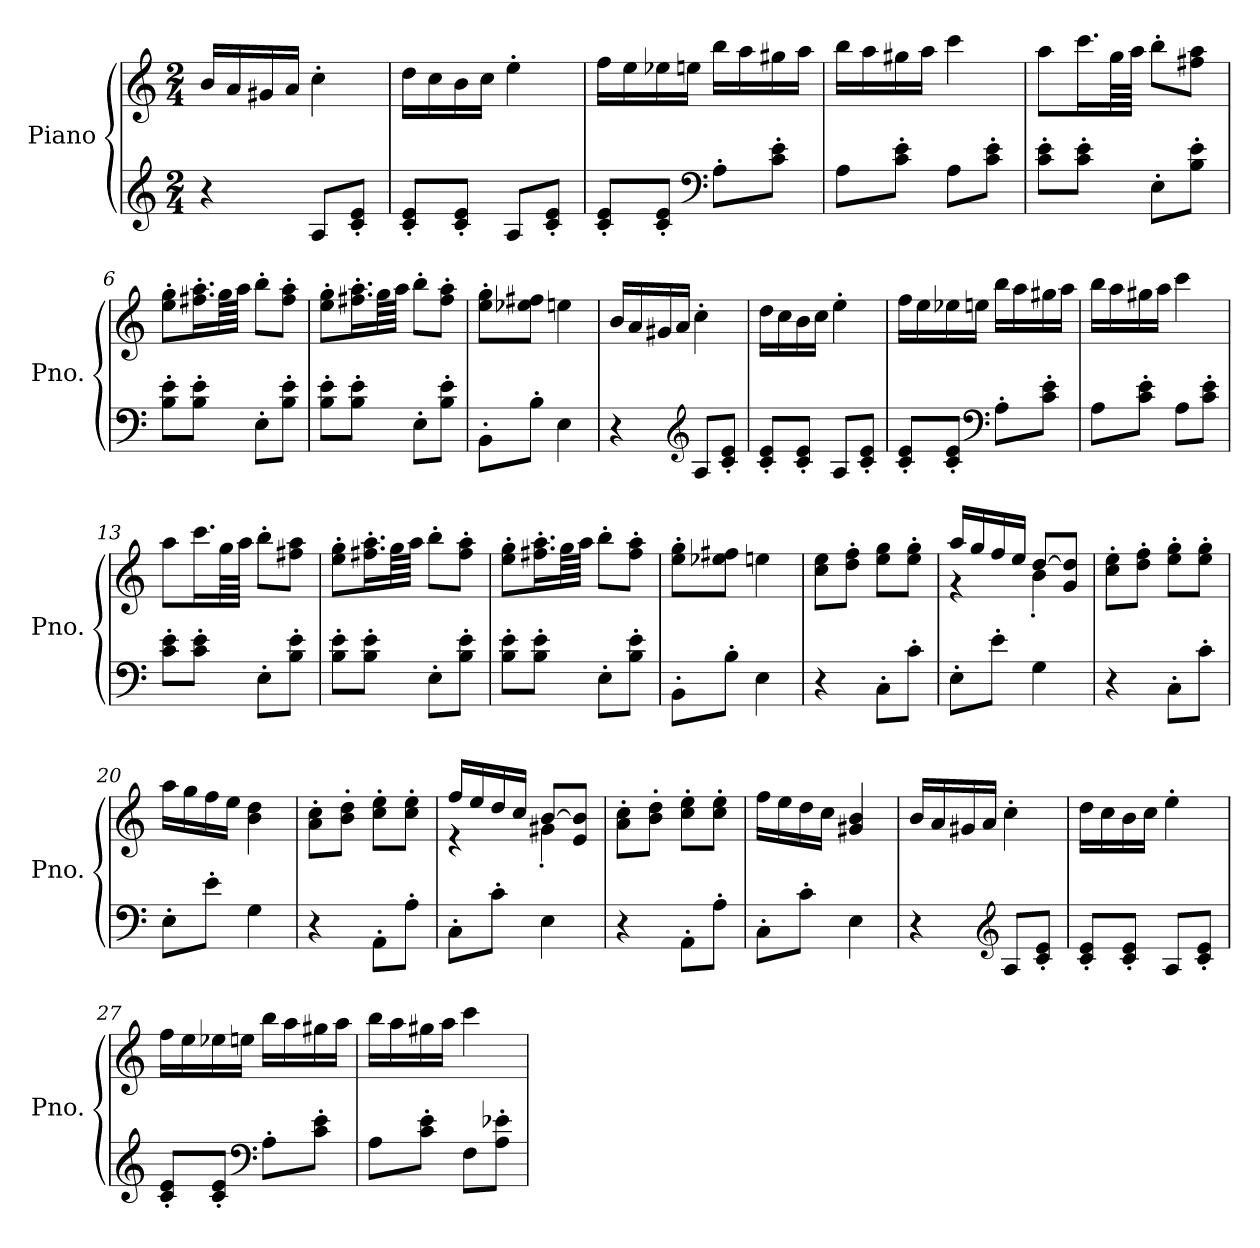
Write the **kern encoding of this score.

**kern	**kern
*part2	*part1
*staff2	*staff1
*I"Piano	*I"Piano
*I'Pno.	*I'Pno.
*clefG2	*clefG2
*k[]	*k[]
*M2/4	*M2/4
*MM126	*MM126
=1	=1
4r	16b/LL
.	16a/
.	16g#X/
.	16a/JJ
8A/L	4cc'\
8c/' 8e/'J	.
=2	=2
8c/' 8e/'L	16dd\LL
.	16cc\
8c/' 8e/'J	16b\
.	16cc\JJ
8A/L	4ee'\
8c/' 8e/'J	.
=3	=3
8c/' 8e/'L	16ff\LL
.	16ee\
8c/' 8e/'J	16ee-X\
.	16een\JJ
*clefF4	*
8A'\L	16bb\LL
.	16aa\
8c\' 8e\'J	16gg#X\
.	16aa\JJ
=4	=4
8A\L	16bb\LL
.	16aa\
8c\' 8e\'J	16gg#X\
.	16aa\JJ
8A\L	4ccc\
8c\' 8e\'J	.
!!LO:LB:g=z
=5	=5
8c\' 8e\'L	8aa\L
8c\' 8e\'J	16.ccc\L
.	64gg\LL
.	64aa\JJJJ
8E'\L	8bb'\L
8B\' 8e\'J	8ff#X\ 8aa\J
=6	=6
8B\' 8e\'L	8ee\' 8gg\'L
8B\' 8e\'J	16.ff#X\' 16.aa\'L
.	64gg\LL
.	64aa\JJJJ
8E'\L	8bb'\L
8B\' 8e\'J	8ff#\' 8aa\'J
=7	=7
8B\' 8e\'L	8ee\' 8gg\'L
8B\' 8e\'J	16.ff#X\' 16.aa\'L
.	64gg\LL
.	64aa\JJJJ
8E'\L	8bb'\L
8B\' 8e\'J	8ff#\' 8aa\'J
=8	=8
8BB'\L	8ee\' 8gg\'L
8B'\J	8ee-X\ 8ff#X\J
4E\	4een\
=9	=9
4r	16b/LL
.	16a/
.	16g#X/
.	16a/JJ
*clefG2	*
8A/L	4cc'\
8c/' 8e/'J	.
!!LO:LB:g=z
=10	=10
8c/' 8e/'L	16dd\LL
.	16cc\
8c/' 8e/'J	16b\
.	16cc\JJ
8A/L	4ee'\
8c/' 8e/'J	.
=11	=11
8c/' 8e/'L	16ff\LL
.	16ee\
8c/' 8e/'J	16ee-X\
.	16een\JJ
*clefF4	*
8A'\L	16bb\LL
.	16aa\
8c\' 8e\'J	16gg#X\
.	16aa\JJ
=12	=12
8A\L	16bb\LL
.	16aa\
8c\' 8e\'J	16gg#X\
.	16aa\JJ
8A\L	4ccc\
8c\' 8e\'J	.
=13	=13
8c\' 8e\'L	8aa\L
8c\' 8e\'J	16.ccc\L
.	64gg\LL
.	64aa\JJJJ
8E'\L	8bb'\L
8B\' 8e\'J	8ff#X\ 8aa\J
!!LO:LB:g=z
=14	=14
8B\' 8e\'L	8ee\' 8gg\'L
8B\' 8e\'J	16.ff#X\' 16.aa\'L
.	64gg\LL
.	64aa\JJJJ
8E'\L	8bb'\L
8B\' 8e\'J	8ff#\' 8aa\'J
=15	=15
8B\' 8e\'L	8ee\' 8gg\'L
8B\' 8e\'J	16.ff#X\' 16.aa\'L
.	64gg\LL
.	64aa\JJJJ
8E'\L	8bb'\L
8B\' 8e\'J	8ff#\' 8aa\'J
=16	=16
8BB'\L	8ee\' 8gg\'L
8B'\J	8ee-X\ 8ff#X\J
4E\	4een\
=17	=17
4r	8cc\ 8ee\L
.	8dd\' 8ff\'J
8C'\L	8ee\ 8gg\L
8c'\J	8ee\' 8gg\'J
=18	=18
*	*^
8E'\L	16aa/LL	4r
.	16gg/	.
8e'\J	16ff/	.
.	16ee/JJ	.
4G\	[8dd/L	4b'\
.	8g/ 8dd/]J	.
*	*v	*v
=19	=19
4r	8cc\' 8ee\'L
.	8dd\' 8ff\'J
8C'\L	8ee\' 8gg\'L
8c'\J	8ee\' 8gg\'J
!!LO:LB:g=z
=20	=20
8E'\L	16aa\LL
.	16gg\
8e'\J	16ff\
.	16ee\JJ
4G\	4b\ 4dd\
=21	=21
4r	8a\' 8cc\'L
.	8b\' 8dd\'J
8AA'\L	8cc\' 8ee\'L
8A'\J	8cc\' 8ee\'J
=22	=22
*	*^
8C'\L	16ff/LL	4r
.	16ee/	.
8c'\J	16dd/	.
.	16cc/JJ	.
4E\	[8b/L	4g#X'\
.	8e/ 8b/]J	.
*	*v	*v
=23	=23
4r	8a\' 8cc\'L
.	8b\' 8dd\'J
8AA'\L	8cc\' 8ee\'L
8A'\J	8cc\' 8ee\'J
=24	=24
8C'\L	16ff\LL
.	16ee\
8c'\J	16dd\
.	16cc\JJ
4E\	4g#X/ 4b/
=25	=25
4r	16b/LL
.	16a/
.	16g#X/
.	16a/JJ
*clefG2	*
8A/L	4cc'\
8c/' 8e/'J	.
!!LO:PB:g=z
=26	=26
8c/' 8e/'L	16dd\LL
.	16cc\
8c/' 8e/'J	16b\
.	16cc\JJ
8A/L	4ee'\
8c/' 8e/'J	.
=27	=27
8c/' 8e/'L	16ff\LL
.	16ee\
8c/' 8e/'J	16ee-X\
.	16een\JJ
*clefF4	*
8A'\L	16bb\LL
.	16aa\
8c\' 8e\'J	16gg#X\
.	16aa\JJ
=28	=28
8A\L	16bb\LL
.	16aa\
8c\' 8e\'J	16gg#X\
.	16aa\JJ
8F\L	4ccc\
8A\' 8e-X\'J	.
=	=
*-	*-
